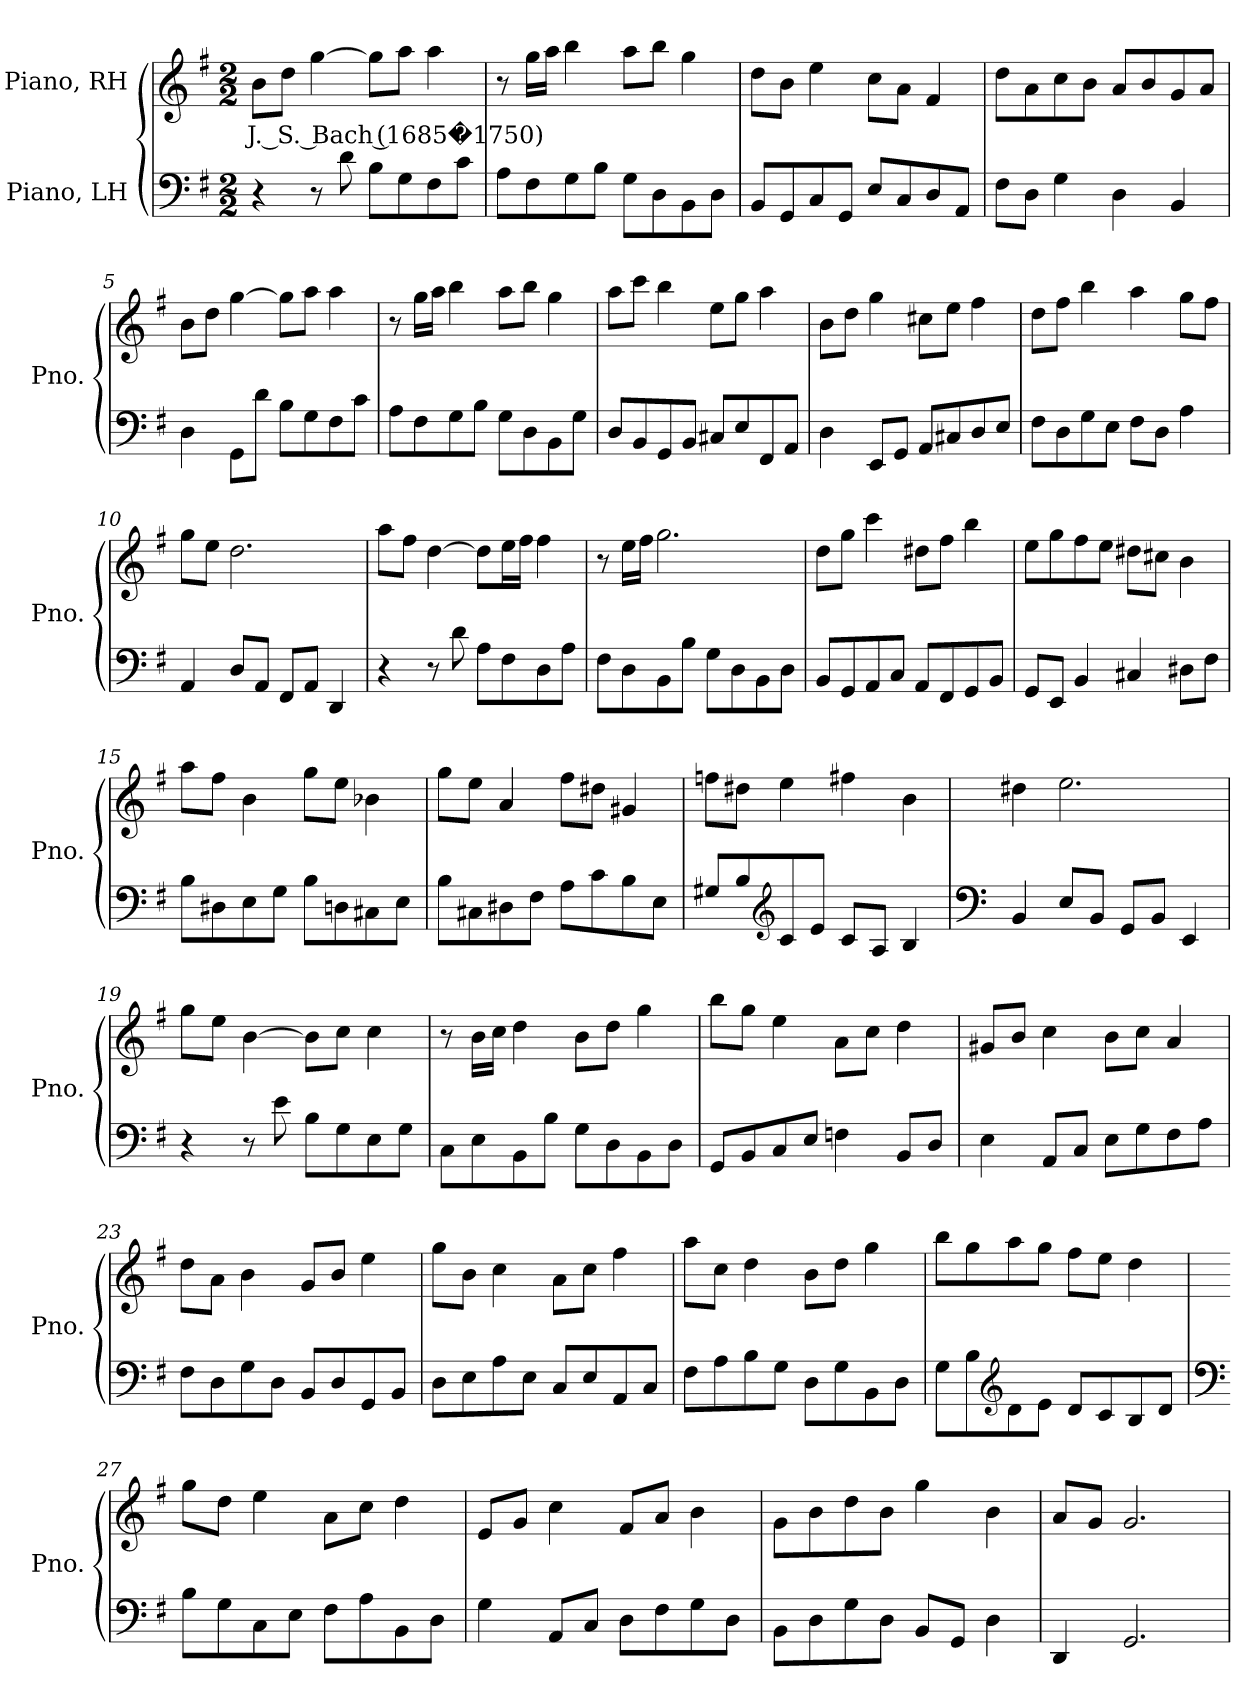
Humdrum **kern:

**kern	**kern	**text
*part2	*part1	*part1
*staff2	*staff1	*staff1
*I"Piano, LH	*I"Piano, RH	*
*I'Pno.	*I'Pno.	*
*clefF4	*clefG2	*
*k[f#]	*k[f#]	*
*M2/2	*M2/2	*
*MM60	*MM60	*
=1	=1	=1
!	!	!LO:LY:b
4r	8b\L	J. S. Bach (1685�1750)
.	8dd\J	.
8r	[4gg\	.
8d\	.	.
8B\L	8gg\L]	.
8G\	8aa\J	.
8F#\	4aa\	.
8c\J	.	.
=2	=2	=2
8A\L	8r	.
8F#\	16gg\LL	.
.	16aa\JJ	.
8G\	4bb\	.
8B\J	.	.
8G\L	8aa\L	.
8D\	8bb\J	.
8BB\	4gg\	.
8D\J	.	.
=3	=3	=3
8BB/L	8dd\L	.
8GG/	8b\J	.
8C/	4ee\	.
8GG/J	.	.
8E/L	8cc\L	.
8C/	8a\J	.
8D/	4f#/	.
8AA/J	.	.
!!LO:LB:g=z
=4	=4	=4
8F#\L	8dd\L	.
8D\J	8a\	.
4G\	8cc\	.
.	8b\J	.
4D\	8a/L	.
.	8b/	.
4BB/	8g/	.
.	8a/J	.
=5	=5	=5
4D\	8b\L	.
.	8dd\J	.
8GG\L	[4gg\	.
8d\J	.	.
8B\L	8gg\L]	.
8G\	8aa\J	.
8F#\	4aa\	.
8c\J	.	.
=6	=6	=6
8A\L	8r	.
8F#\	16gg\LL	.
.	16aa\JJ	.
8G\	4bb\	.
8B\J	.	.
8G\L	8aa\L	.
8D\	8bb\J	.
8BB\	4gg\	.
8G\J	.	.
=7	=7	=7
8D/L	8aa\L	.
8BB/	8ccc\J	.
8GG/	4bb\	.
8BB/J	.	.
8C#X/L	8ee\L	.
8E/	8gg\J	.
8FF#/	4aa\	.
8AA/J	.	.
!!LO:LB:g=z
=8	=8	=8
4D\	8b\L	.
.	8dd\J	.
8EE/L	4gg\	.
8GG/J	.	.
8AA/L	8cc#X\L	.
8C#X/	8ee\J	.
8D/	4ff#\	.
8E/J	.	.
=9	=9	=9
8F#\L	8dd\L	.
8D\	8ff#\J	.
8G\	4bb\	.
8E\J	.	.
8F#\L	4aa\	.
8D\J	.	.
4A\	8gg\L	.
.	8ff#\J	.
=10	=10	=10
4AA/	8gg\L	.
.	8ee\J	.
8D/L	2.dd\	.
8AA/J	.	.
8FF#/L	.	.
8AA/J	.	.
4DD/	.	.
=11	=11	=11
4r	8aa\L	.
.	8ff#\J	.
8r	[4dd\	.
8d\	.	.
8A\L	8dd\L]	.
8F#\	16ee\L	.
.	16ff#\JJ	.
8D\	4ff#\	.
8A\J	.	.
=12	=12	=12
8F#\L	8r	.
8D\	16ee\LL	.
.	16ff#\JJ	.
8BB\	2.gg\	.
8B\J	.	.
8G\L	.	.
8D\	.	.
8BB\	.	.
8D\J	.	.
!!LO:LB:g=z
=13	=13	=13
8BB/L	8dd\L	.
8GG/	8gg\J	.
8AA/	4ccc\	.
8C/J	.	.
8AA/L	8dd#X\L	.
8FF#/	8ff#\J	.
8GG/	4bb\	.
8BB/J	.	.
=14	=14	=14
8GG/L	8ee\L	.
8EE/J	8gg\	.
4BB/	8ff#\	.
.	8ee\J	.
4C#X/	8dd#X\L	.
.	8cc#X\J	.
8D#X\L	4b\	.
8F#\J	.	.
=15	=15	=15
8B\L	8aa\L	.
8D#X\	8ff#\J	.
8E\	4b\	.
8G\J	.	.
8B\L	8gg\L	.
8Dn\	8ee\J	.
8C#X\	4b-X\	.
8E\J	.	.
=16	=16	=16
8B\L	8gg\L	.
8C#X\	8ee\J	.
8D#X\	4a/	.
8F#\J	.	.
8A\L	8ff#\L	.
8c\	8dd#X\J	.
8B\	4g#X/	.
8E\J	.	.
!!LO:LB:g=z
=17	=17	=17
8G#X/L	8ffn\L	.
8B/	8dd#X\J	.
*clefG2	*	*
8c/	4ee\	.
8e/J	.	.
8c/L	4ff#X\	.
8A/J	.	.
4B/	4b\	.
=18	=18	=18
*clefF4	*	*
4BB/	4dd#X\	.
8E/L	2.ee\	.
8BB/J	.	.
8GG/L	.	.
8BB/J	.	.
4EE/	.	.
=19	=19	=19
4r	8gg\L	.
.	8ee\J	.
8r	[4b\	.
8e\	.	.
8B\L	8b\L]	.
8G\	8cc\J	.
8E\	4cc\	.
8G\J	.	.
=20	=20	=20
8C\L	8r	.
8E\	16b\LL	.
.	16cc\JJ	.
8BB\	4dd\	.
8B\J	.	.
8G\L	8b\L	.
8D\	8dd\J	.
8BB\	4gg\	.
8D\J	.	.
!!LO:LB:g=z
=21	=21	=21
8GG/L	8bb\L	.
8BB/	8gg\J	.
8C/	4ee\	.
8E/J	.	.
4Fn\	8a\L	.
.	8cc\J	.
8BB/L	4dd\	.
8D/J	.	.
=22	=22	=22
4E\	8g#X/L	.
.	8b/J	.
8AA/L	4cc\	.
8C/J	.	.
8E\L	8b\L	.
8G\	8cc\J	.
8F#\	4a/	.
8A\J	.	.
=23	=23	=23
8F#\L	8dd\L	.
8D\	8a\J	.
8G\	4b\	.
8D\J	.	.
8BB/L	8g/L	.
8D/	8b/J	.
8GG/	4ee\	.
8BB/J	.	.
=24	=24	=24
8D\L	8gg\L	.
8E\	8b\J	.
8A\	4cc\	.
8E\J	.	.
8C/L	8a\L	.
8E/	8cc\J	.
8AA/	4ff#\	.
8C/J	.	.
=25	=25	=25
8F#\L	8aa\L	.
8A\	8cc\J	.
8B\	4dd\	.
8G\J	.	.
8D\L	8b\L	.
8G\	8dd\J	.
8BB\	4gg\	.
8D\J	.	.
!!LO:PB:g=z
=26	=26	=26
8G\L	8bb\L	.
8B\	8gg\	.
*clefG2	*	*
8d\	8aa\	.
8e\J	8gg\J	.
8d/L	8ff#\L	.
8c/	8ee\J	.
8B/	4dd\	.
8d/J	.	.
=27	=27	=27
*clefF4	*	*
8B\L	8gg\L	.
8G\	8dd\J	.
8C\	4ee\	.
8E\J	.	.
8F#\L	8a\L	.
8A\	8cc\J	.
8BB\	4dd\	.
8D\J	.	.
=28	=28	=28
4G\	8e/L	.
.	8g/J	.
8AA/L	4cc\	.
8C/J	.	.
8D\L	8f#/L	.
8F#\	8a/J	.
8G\	4b\	.
8D\J	.	.
=29	=29	=29
8BB\L	8g\L	.
8D\	8b\	.
8G\	8dd\	.
8D\J	8b\J	.
8BB/L	4gg\	.
8GG/J	.	.
4D\	4b\	.
=30	=30	=30
4DD/	8a/L	.
.	8g/J	.
2.GG/	2.g/	.
=	=	=
*-	*-	*-
